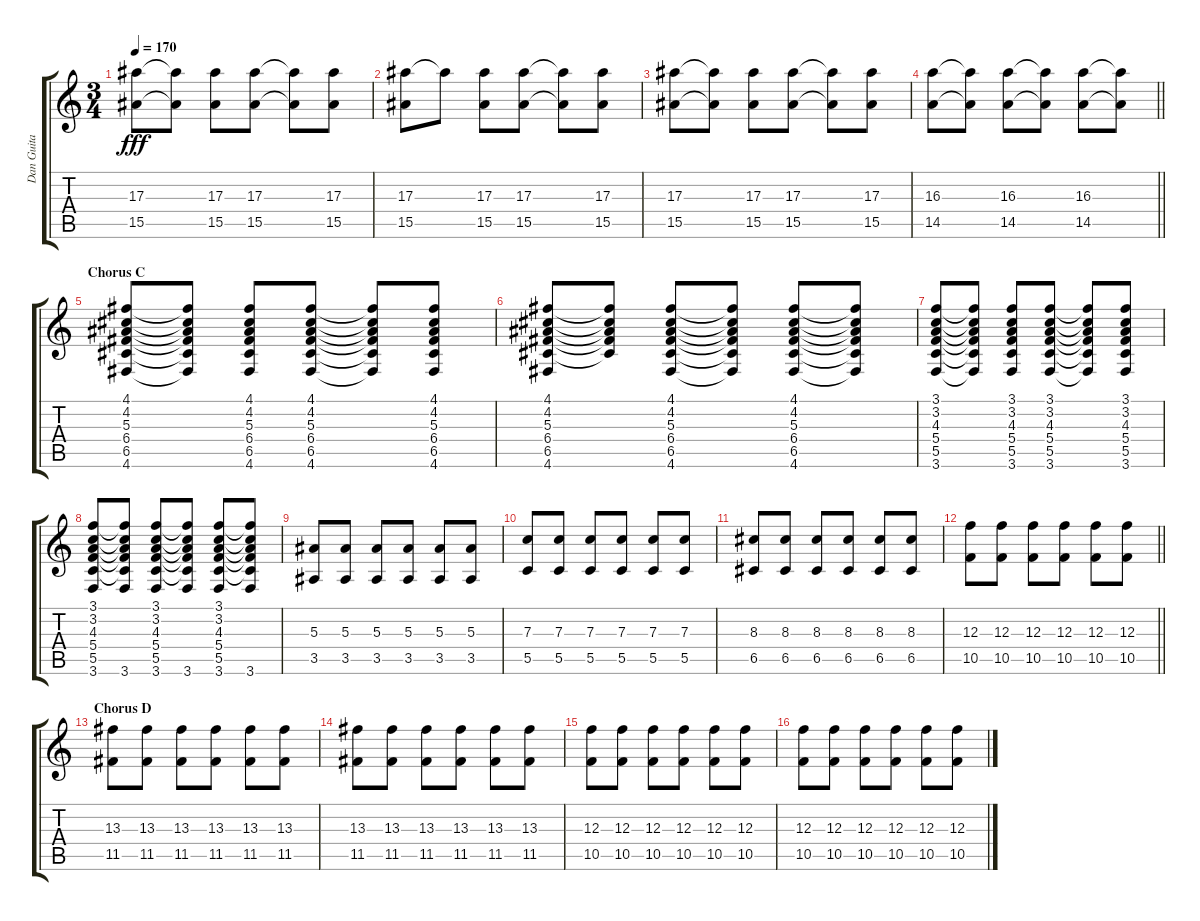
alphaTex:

\track (" Dan Guitar" " Dan Guita") {instrument distortionguitar}
\staff {score tabs}
\tuning (D4 A3 F3 C3 G2 D2) {hide}
\ts (3 4)
\tempo 170
\clef g2
\ks c
(17.3 15.5).8{dy fff} (17.3{t} 15.5{t}).8 (17.3 15.5).8 (17.3 15.5).8 (17.3{t} 15.5{t}).8 (17.3 15.5).8 |
(17.3 15.5).8 17.3{t}.8 (17.3 15.5).8 (17.3 15.5).8 (17.3{t} 15.5{t}).8 (17.3 15.5).8 |
(17.3 15.5).8 (17.3{t} 15.5{t}).8 (17.3 15.5).8 (17.3 15.5).8 (17.3{t} 15.5{t}).8 (17.3 15.5).8 |
\barLineRight lightlight
(16.3 14.5).8 (16.3{t} 14.5{t}).8 (16.3 14.5).8 (16.3{t} 14.5{t}).8 (16.3 14.5).8 (16.3{t} 14.5{t}).8 |
\section ("" "Chorus C")
(4.1 4.2 5.3 6.4 6.5 4.6).8 (4.1{t} 4.2{t} 5.3{t} 6.4{t} 6.5{t} 4.6{t}).8 (4.1 4.2 5.3 6.4 6.5 4.6).8 (4.1 4.2 5.3 6.4 6.5 4.6).8 (4.1{t} 4.2{t} 5.3{t} 6.4{t} 6.5{t} 4.6{t}).8 (4.1 4.2 5.3 6.4 6.5 4.6).8 |
(4.1 4.2 5.3 6.4 6.5 4.6).8 (4.1{t} 4.2{t} 5.3{t} 6.4{t} 6.5{t}).8 (4.1 4.2 5.3 6.4 6.5 4.6).8 (4.1{t} 4.2{t} 5.3{t} 6.4{t} 6.5{t} 4.6{t}).8 (4.1 4.2 5.3 6.4 6.5 4.6).8 (4.1{t} 4.2{t} 5.3{t} 6.4{t} 6.5{t} 4.6{t}).8 |
(3.1 3.2 4.3 5.4 5.5 3.6).8 (3.1{t} 3.2{t} 4.3{t} 5.4{t} 5.5{t} 3.6{t}).8 (3.1 3.2 4.3 5.4 5.5 3.6).8 (3.1 3.2 4.3 5.4 5.5 3.6).8 (3.1{t} 3.2{t} 4.3{t} 5.4{t} 5.5{t} 3.6{t}).8 (3.1 3.2 4.3 5.4 5.5 3.6).8 |
(3.1 3.2 4.3 5.4 5.5 3.6).8 (3.1{t} 3.2{t} 4.3{t} 5.4{t} 5.5{t} 3.6).8 (3.1 3.2 4.3 5.4 5.5 3.6).8 (3.1{t} 3.2{t} 4.3{t} 5.4{t} 5.5{t} 3.6).8 (3.1 3.2 4.3 5.4 5.5 3.6).8 (3.1{t} 3.2{t} 4.3{t} 5.4{t} 5.5{t} 3.6).8 |
(5.3 3.5).8 (5.3 3.5).8 (5.3 3.5).8 (5.3 3.5).8 (5.3 3.5).8 (5.3 3.5).8 |
(7.3 5.5).8 (7.3 5.5).8 (7.3 5.5).8 (7.3 5.5).8 (7.3 5.5).8 (7.3 5.5).8 |
(8.3 6.5).8 (8.3 6.5).8 (8.3 6.5).8 (8.3 6.5).8 (8.3 6.5).8 (8.3 6.5).8 |
\barLineRight lightlight
(12.3 10.5).8 (12.3 10.5).8 (12.3 10.5).8 (12.3 10.5).8 (12.3 10.5).8 (12.3 10.5).8 |
\section ("" "Chorus D")
(13.3 11.5).8 (13.3 11.5).8 (13.3 11.5).8 (13.3 11.5).8 (13.3 11.5).8 (13.3 11.5).8 |
(13.3 11.5).8 (13.3 11.5).8 (13.3 11.5).8 (13.3 11.5).8 (13.3 11.5).8 (13.3 11.5).8 |
(12.3 10.5).8 (12.3 10.5).8 (12.3 10.5).8 (12.3 10.5).8 (12.3 10.5).8 (12.3 10.5).8 |
(12.3 10.5).8 (12.3 10.5).8 (12.3 10.5).8 (12.3 10.5).8 (12.3 10.5).8 (12.3 10.5).8
